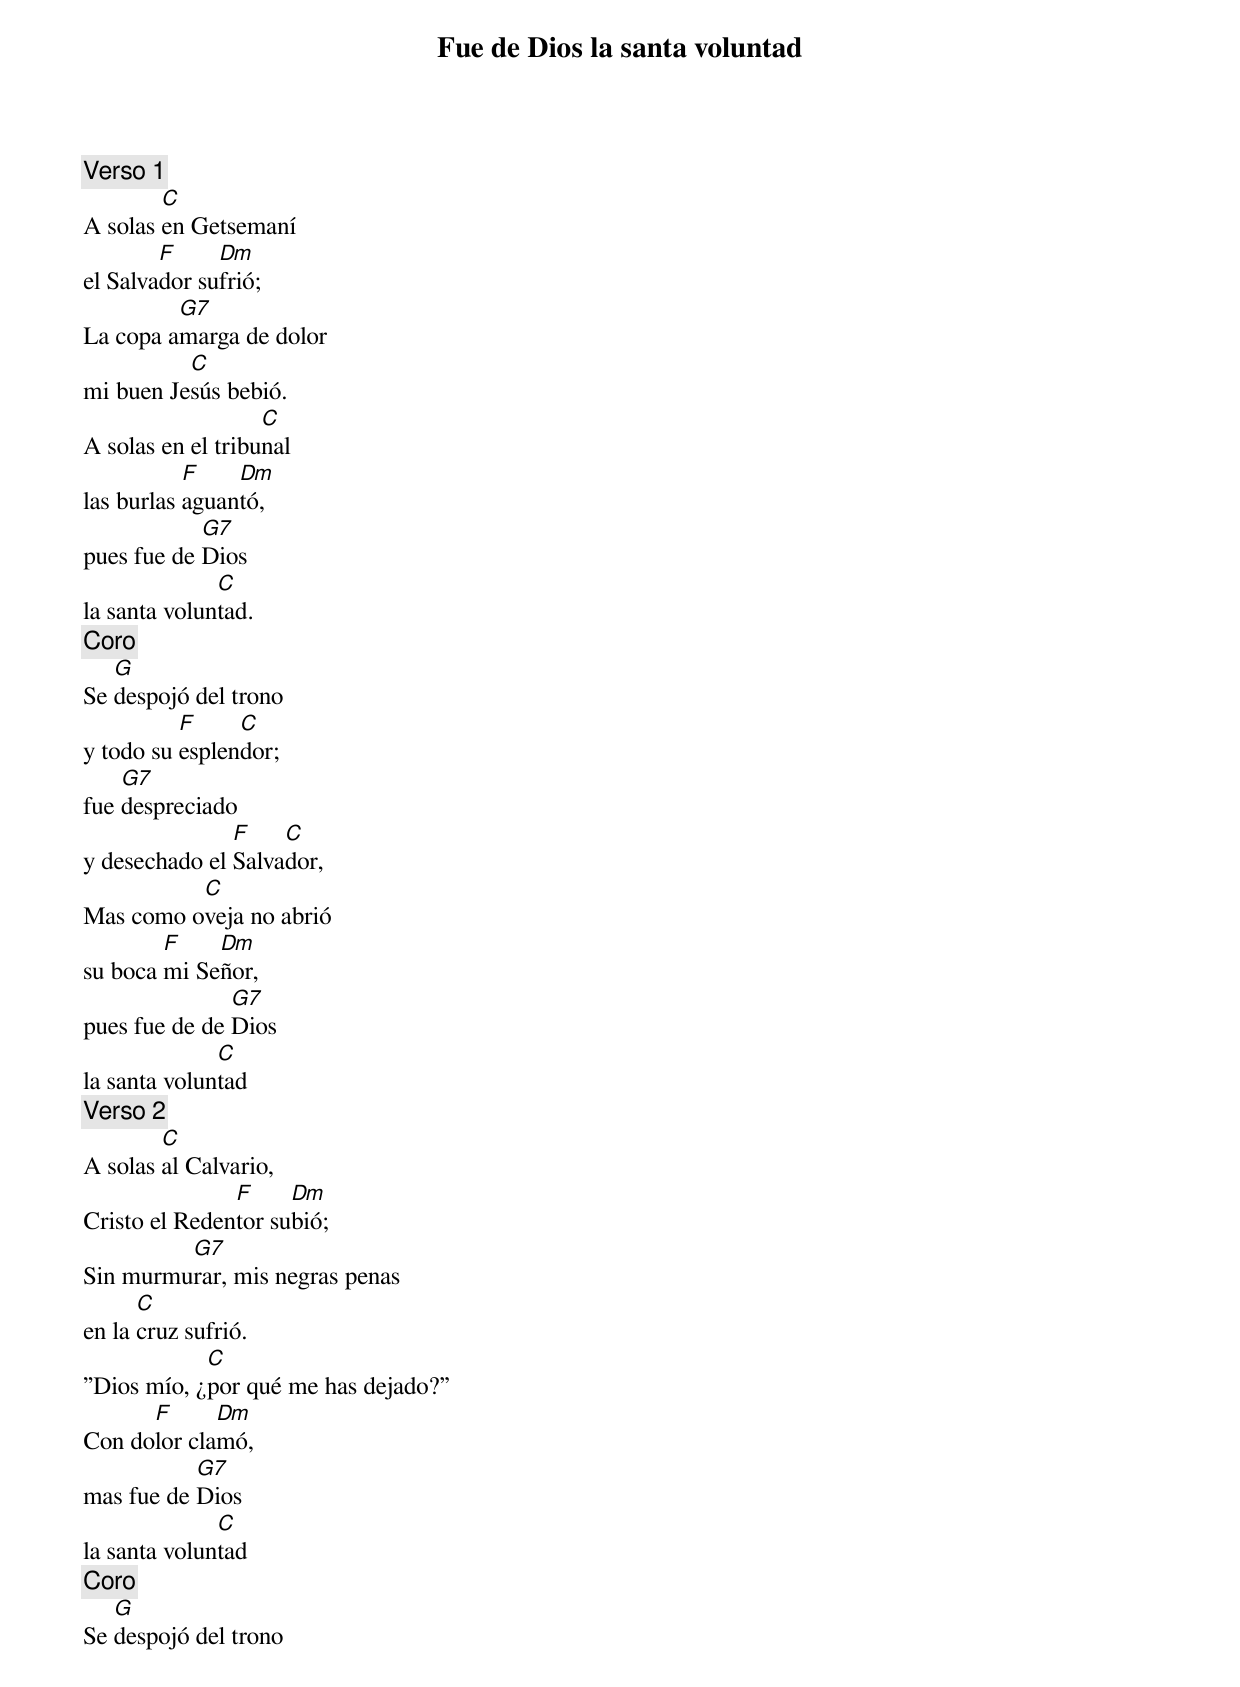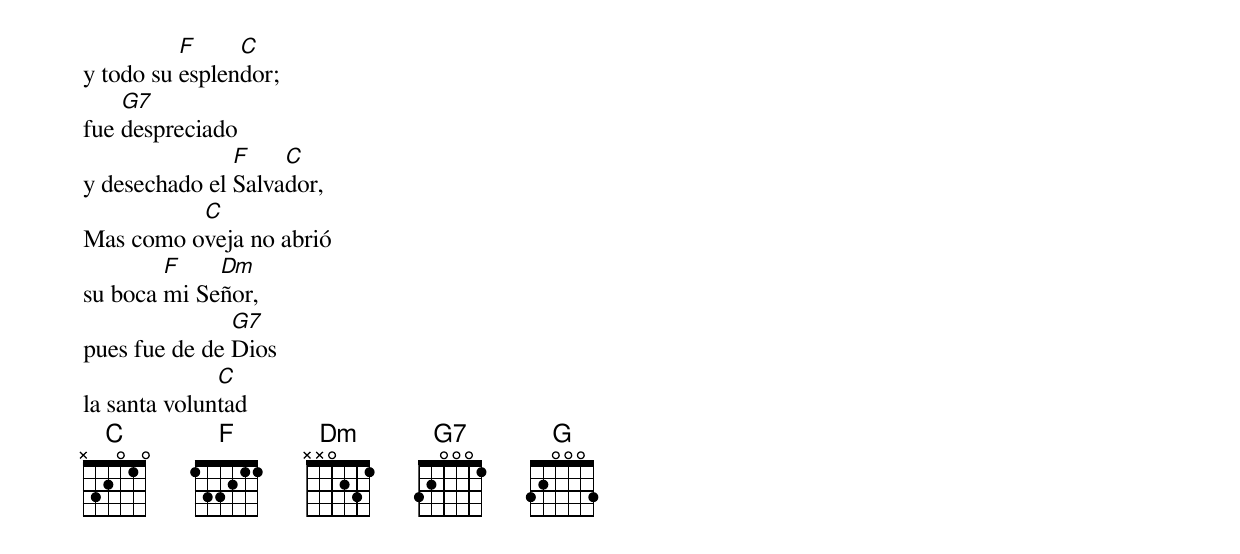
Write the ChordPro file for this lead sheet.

{title: Fue de Dios la santa voluntad}
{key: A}
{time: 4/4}
{comment: Verso 1}
A solas [C]en Getsemaní
el Salva[F]dor su[Dm]frió;
La copa a[G7]marga de dolor
mi buen Je[C]sús bebió.
A solas en el tribu[C]nal
las burlas [F]aguan[Dm]tó,
pues fue de [G7]Dios
la santa volun[C]tad.
{comment: Coro}
Se [G]despojó del trono
y todo su [F]esplen[C]dor;
fue [G7]despreciado
y desechado el [F]Salva[C]dor,
Mas como o[C]veja no abrió
su boca [F]mi Se[Dm]ñor,
pues fue de de [G7]Dios
la santa volun[C]tad
{comment: Verso 2}
A solas [C]al Calvario,
Cristo el Reden[F]tor su[Dm]bió;
Sin murmu[G7]rar, mis negras penas
en la [C]cruz sufrió.
”Dios mío, ¿[C]por qué me has dejado?”
Con do[F]lor cla[Dm]mó,
mas fue de [G7]Dios
la santa volun[C]tad
{comment: Coro}
Se [G]despojó del trono
y todo su [F]esplen[C]dor;
fue [G7]despreciado
y desechado el [F]Salva[C]dor,
Mas como o[C]veja no abrió
su boca [F]mi Se[Dm]ñor,
pues fue de de [G7]Dios
la santa volun[C]tad
